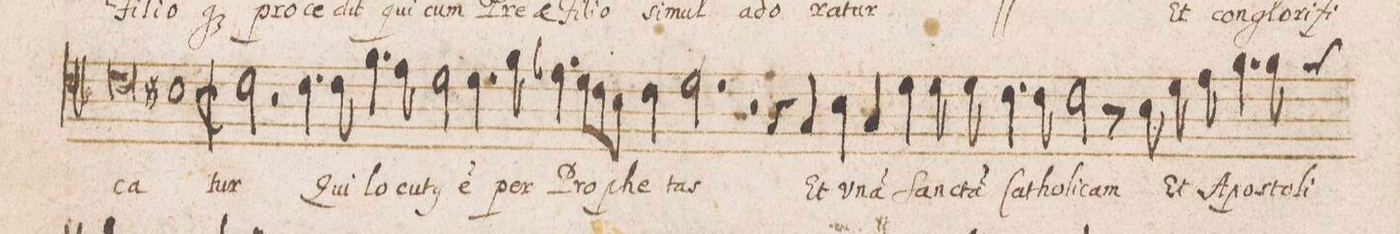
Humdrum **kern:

**kern	**text
*I"ALTVS	*
*clefC4	*
*k[b-]	*
*met(C|)	*
*M3/1	*
=149-	=149-
0c	-ca-
1Bn	.
=150-	=150-
*M2/1	*
*met(C|)	*
2c\	-tur
2r	.
4.c\	Qui
8c\	lo-
4.f\	-cu-
8eny\	.
=151-	=151-
2d\	-t(us)
4.d\	e(st)
8f\	per
4.e-X\	Pro-
8d\L	.
8c\	.
8B-y\J	.
4c\	-phe-
=152-	=152-
2d\	-tas
2r	.
2r	.
4r	.
4G/	Et
=153-	=153-
4B-\	V-
4G/	-na(m)
4d\	San-
8d\	-cta(m)
8d\	Ca-
4.c\	-tho-
8c\	-li-
2c\	-cam
=154-	=154-
8r	.
8B-\	Et
8d\	A-
8eny\	-po-
4.f\	-sto-
8f\	-li-
*-	*-
